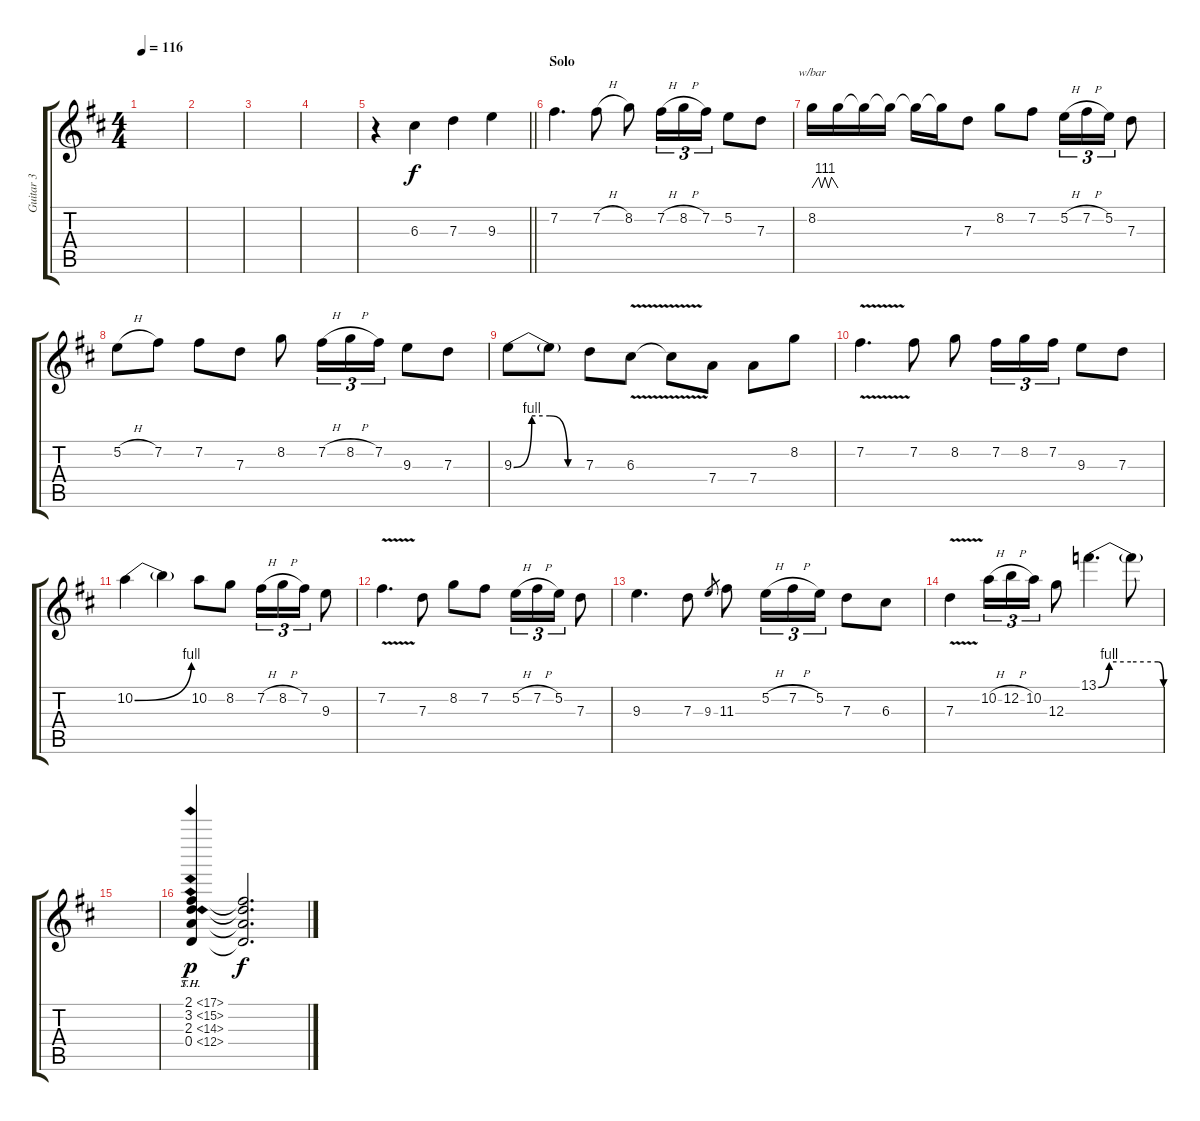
\track ("Guitar 3" "Guitar 3") {instrument distortionguitar}
\staff {score tabs}
\tuning (E4 B3 G3 D3 A2 E2) {hide}
\ts (4 4)
\tempo 116
\clef g2
\ks d
|
|
|
|
\barLineRight lightlight
r.4 6.3.4 7.3.4 9.3.4 |
\section ("" "Solo")
7.2.4{d} 7.2{h}.8 8.2.8 7.2{h}.16{tu (3 2)} 8.2{h}.16{tu (3 2)} 7.2.16{tu (3 2)} 5.2.8 7.3.8 |
8.2.16{tbe (custom default 0 0 15 4 22 0 30 4 38 0 45 4 60 0)} 8.2{t}.16 8.2{t}.16 8.2{t}.16 8.2{t}.16 8.2{t}.16 7.3.8 8.2.8 7.2.8 5.2{h}.16{tu (3 2)} 7.2{h}.16{tu (3 2)} 5.2.16{tu (3 2)} 7.3.8 |
5.2{h}.8 7.2.8 7.2.8 7.3.8 8.2.8 7.2{h}.16{tu (3 2)} 8.2{h}.16{tu (3 2)} 7.2.16{tu (3 2)} 9.3.8 7.3.8 |
9.3{be (custom 0 0 15 4 30 4 45 0 60 0)}.8 9.3{t}.8 7.3.8 6.3{v}.8 6.3{t}.8 7.4.8 7.4.8 8.2.8 |
7.2{v}.4{d} 7.2.8 8.2.8 7.2.16{tu (3 2)} 8.2.16{tu (3 2)} 7.2.16{tu (3 2)} 9.3.8 7.3.8 |
10.2{be (bend 0 0 60 4)}.4 10.2{t}.4 10.2.8 8.2.8 7.2{h}.16{tu (3 2)} 8.2{h}.16{tu (3 2)} 7.2.16{tu (3 2)} 9.3.8 |
7.2{v}.4{d} 7.3.8 8.2.8 7.2.8 5.2{h}.16{tu (3 2)} 7.2{h}.16{tu (3 2)} 5.2.16{tu (3 2)} 7.3.8 |
9.3.4{d} 7.3.8 9.3.8{gr} 11.3.8 5.2{h}.16{tu (3 2)} 7.2{h}.16{tu (3 2)} 5.2.16{tu (3 2)} 7.3.8 6.3.8 |
7.3{v}.4 10.2{h}.16{tu (3 2)} 12.2{h}.16{tu (3 2)} 10.2.16{tu (3 2)} 12.3.8 13.1{be (custom 0 0 10 4 30 4 55 4 60 0)}.4{d} 13.1{t}.8 |
|
(2.1{th 15} 3.2{sh 12} 2.3{sh 12} 0.4{sh 12}).4{dy p volume 0 instrument distortionguitar} (2.1{t} 3.2{t} 2.3{t} 0.4{t}).2{d dy f volume 16 instrument distortionguitar}
